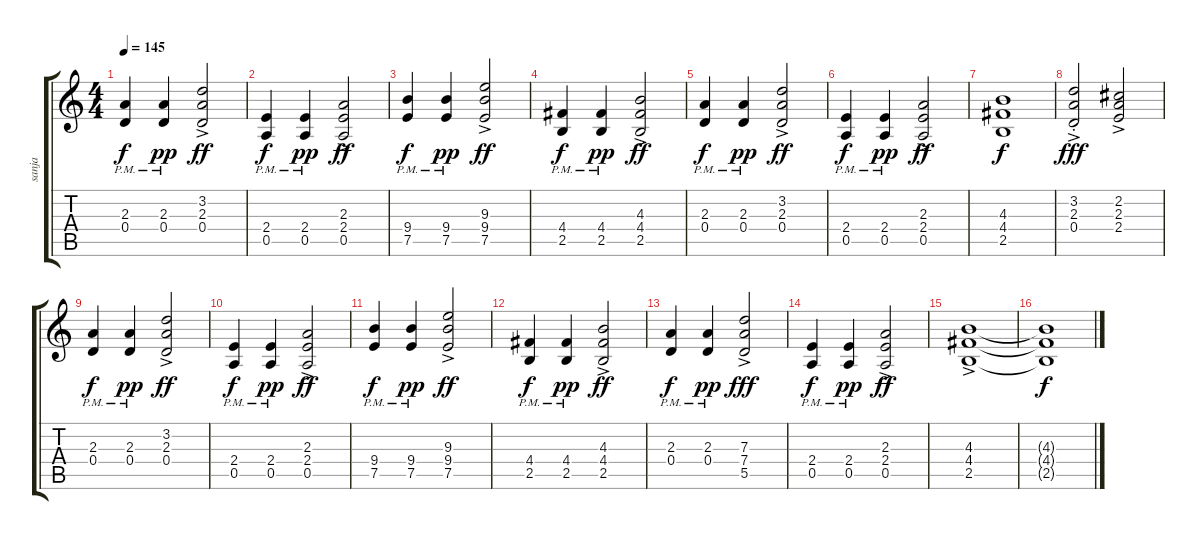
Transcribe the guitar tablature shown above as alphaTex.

\track ("sanja" "sanja") {instrument acousticguitarsteel}
\staff {score tabs}
\tuning (E4 B3 G3 D3 A2 E2) {hide}
\ts (4 4)
\tempo 145
\clef g2
\ks c
(2.3{pm} 0.4{pm}).4{dy f} (2.3{pm} 0.4{pm}).4{dy pp} (3.2{ac} 2.3{ac} 0.4{ac}).2{dy ff} |
(2.4{pm} 0.5{pm}).4{dy f} (2.4{pm} 0.5{pm}).4{dy pp} (2.3{ac} 2.4{ac} 0.5{ac}).2{dy ff} |
(9.4{pm} 7.5{pm}).4{dy f} (9.4{pm} 7.5{pm}).4{dy pp} (9.3{ac} 9.4{ac} 7.5{ac}).2{dy ff} |
(4.4{pm} 2.5{pm}).4{dy f} (4.4{pm} 2.5{pm}).4{dy pp} (4.3{ac} 4.4{ac} 2.5{ac}).2{dy ff} |
(2.3{pm} 0.4{pm}).4{dy f} (2.3{pm} 0.4{pm}).4{dy pp} (3.2{ac} 2.3{ac} 0.4{ac}).2{dy ff} |
(2.4{pm} 0.5{pm}).4{dy f} (2.4{pm} 0.5{pm}).4{dy pp} (2.3{ac} 2.4{ac} 0.5{ac}).2{dy ff} |
(4.3 4.4 2.5).1{dy f} |
(3.2{ac st} 2.3{ac st} 0.4{ac st}).2{dy fff} (2.2{ac} 2.3{ac} 2.4{ac}).2 |
(2.3{pm} 0.4{pm}).4{dy f} (2.3{pm} 0.4{pm}).4{dy pp} (3.2{ac} 2.3{ac} 0.4{ac}).2{dy ff} |
(2.4{pm} 0.5{pm}).4{dy f} (2.4{pm} 0.5{pm}).4{dy pp} (2.3{ac} 2.4{ac} 0.5{ac}).2{dy ff} |
(9.4{pm} 7.5{pm}).4{dy f} (9.4{pm} 7.5{pm}).4{dy pp} (9.3{ac} 9.4{ac} 7.5{ac}).2{dy ff} |
(4.4{pm} 2.5{pm}).4{dy f} (4.4{pm} 2.5{pm}).4{dy pp} (4.3{ac} 4.4{ac} 2.5{ac}).2{dy ff} |
(2.3{pm} 0.4{pm}).4{dy f} (2.3{pm} 0.4{pm}).4{dy pp} (7.3{ac} 7.4{ac} 5.5).2{dy fff} |
(2.4{pm} 0.5{pm}).4{dy f} (2.4{pm} 0.5{pm}).4{dy pp} (2.3{ac} 2.4{ac} 0.5{ac}).2{dy ff} |
(4.3{ac} 4.4{ac} 2.5{ac}).1 |
(4.3{t} 4.4{t} 2.5{t}).1{dy f}
